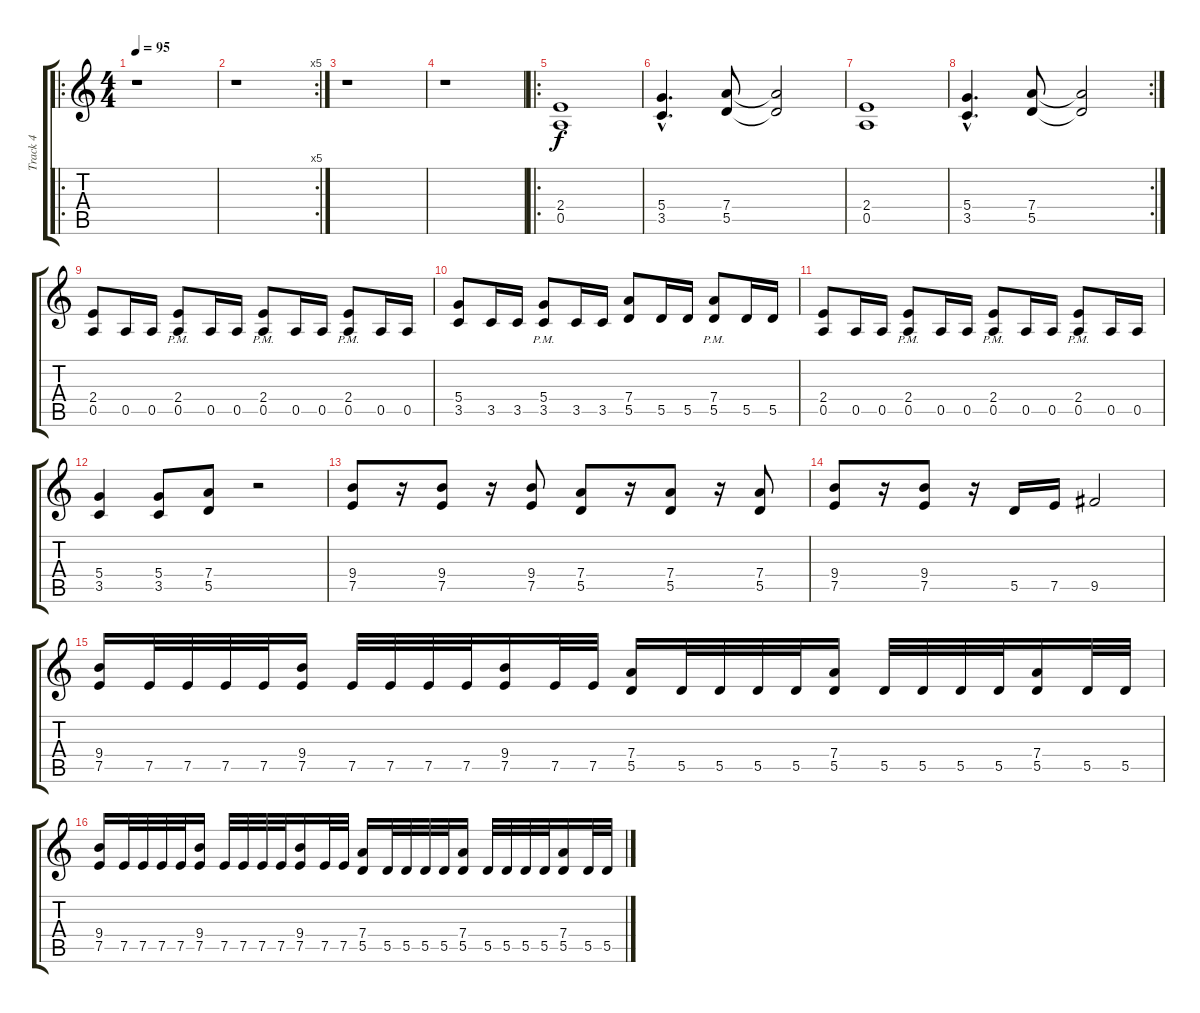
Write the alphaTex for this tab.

\track ("Track 4" "Track 4") {instrument distortionguitar}
\staff {score tabs}
\tuning (E4 B3 G3 D3 A2 E2) {hide}
\ro
\ts (4 4)
\tempo 95
\clef g2
\ks c
r.1{dy f instrument distortionguitar} |
\rc 5
r.1 |
r.1 |
r.1 |
\ro
(2.4 0.5).1 |
(5.4{hac} 3.5{hac}).4{d} (7.4 5.5).8 (7.4{t} 5.5{t}).2 |
(2.4 0.5).1 |
\rc 2
(5.4{hac} 3.5{hac}).4{d} (7.4 5.5).8 (7.4{t} 5.5{t}).2 |
(2.4 0.5).8 0.5.16 0.5.16 (2.4{pm} 0.5{pm}).8 0.5.16 0.5.16 (2.4{pm} 0.5{pm}).8 0.5.16 0.5.16 (2.4{pm} 0.5{pm}).8 0.5.16 0.5.16 |
(5.4 3.5).8 3.5.16 3.5.16 (5.4{pm} 3.5{pm}).8 3.5.16 3.5.16 (7.4 5.5).8 5.5.16 5.5.16 (7.4{pm} 5.5{pm}).8 5.5.16 5.5.16 |
(2.4 0.5).8 0.5.16 0.5.16 (2.4{pm} 0.5{pm}).8 0.5.16 0.5.16 (2.4{pm} 0.5{pm}).8 0.5.16 0.5.16 (2.4{pm} 0.5{pm}).8 0.5.16 0.5.16 |
(5.4 3.5).4 (5.4 3.5).8 (7.4 5.5).8 r.2 |
(9.4 7.5).8 r.16 (9.4 7.5).8 r.16 (9.4 7.5).8 (7.4 5.5).8 r.16 (7.4 5.5).8 r.16 (7.4 5.5).8 |
(9.4 7.5).8 r.16 (9.4 7.5).8 r.16 5.5.16 7.5.16 9.5.2 |
(9.4 7.5).16 7.5.32 7.5.32 7.5.32 7.5.32 (9.4 7.5).16 7.5.32 7.5.32 7.5.32 7.5.32 (9.4 7.5).16 7.5.32 7.5.32 (7.4 5.5).16 5.5.32 5.5.32 5.5.32 5.5.32 (7.4 5.5).16 5.5.32 5.5.32 5.5.32 5.5.32 (7.4 5.5).16 5.5.32 5.5.32 |
(9.4 7.5).16 7.5.32 7.5.32 7.5.32 7.5.32 (9.4 7.5).16 7.5.32 7.5.32 7.5.32 7.5.32 (9.4 7.5).16 7.5.32 7.5.32 (7.4 5.5).16 5.5.32 5.5.32 5.5.32 5.5.32 (7.4 5.5).16 5.5.32 5.5.32 5.5.32 5.5.32 (7.4 5.5).16 5.5.32 5.5.32
